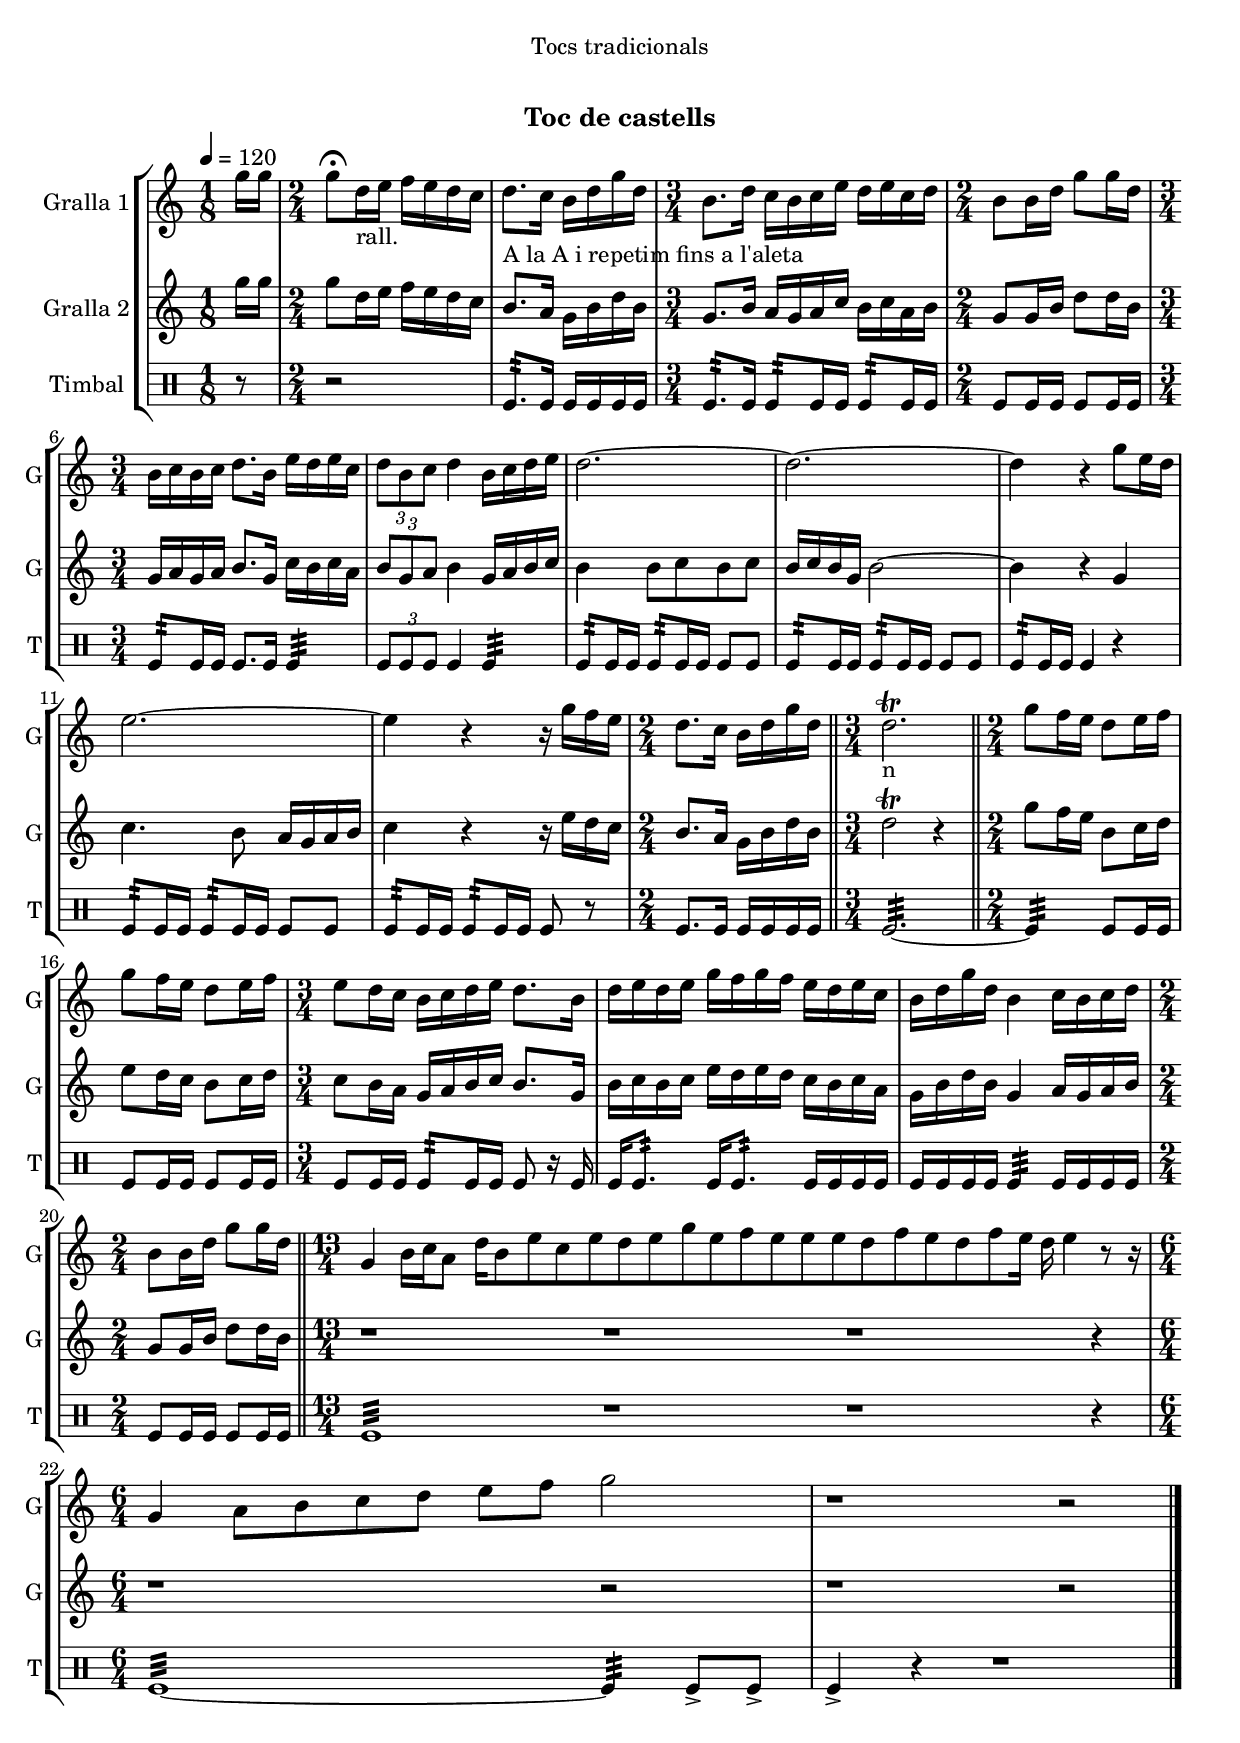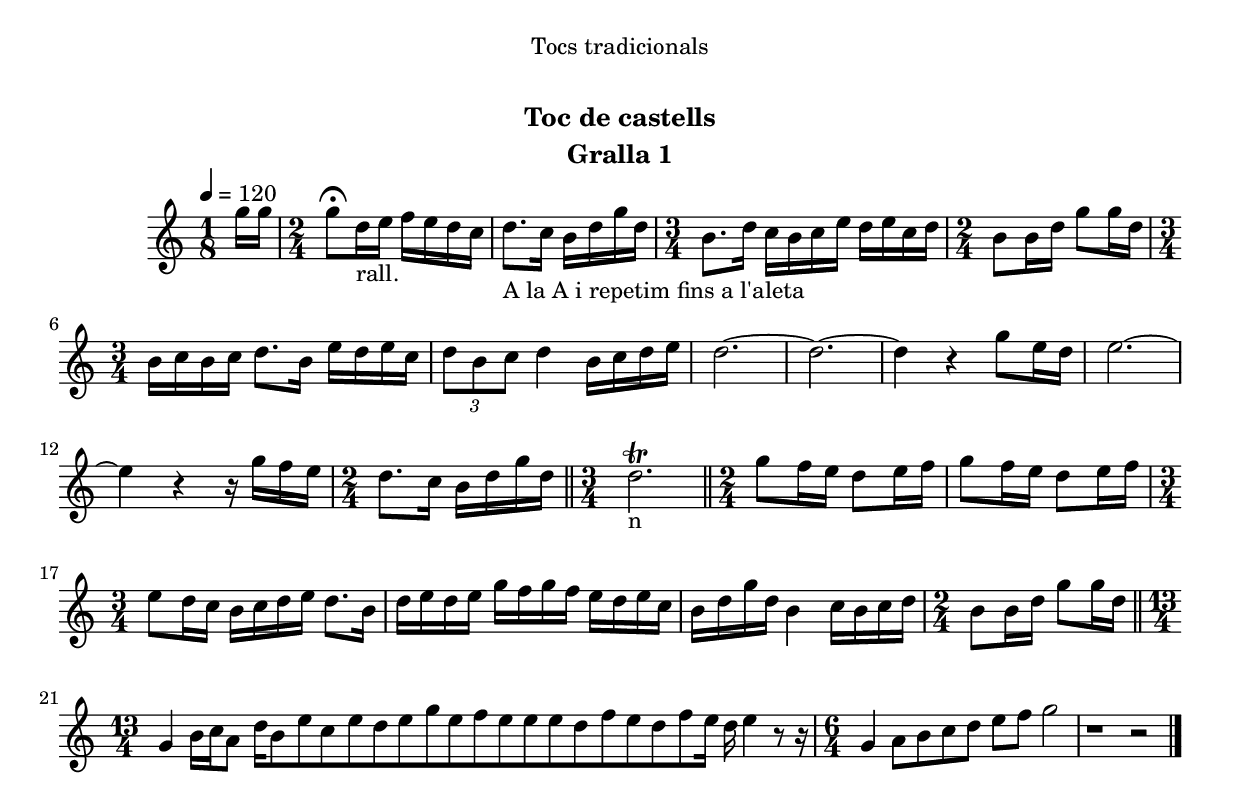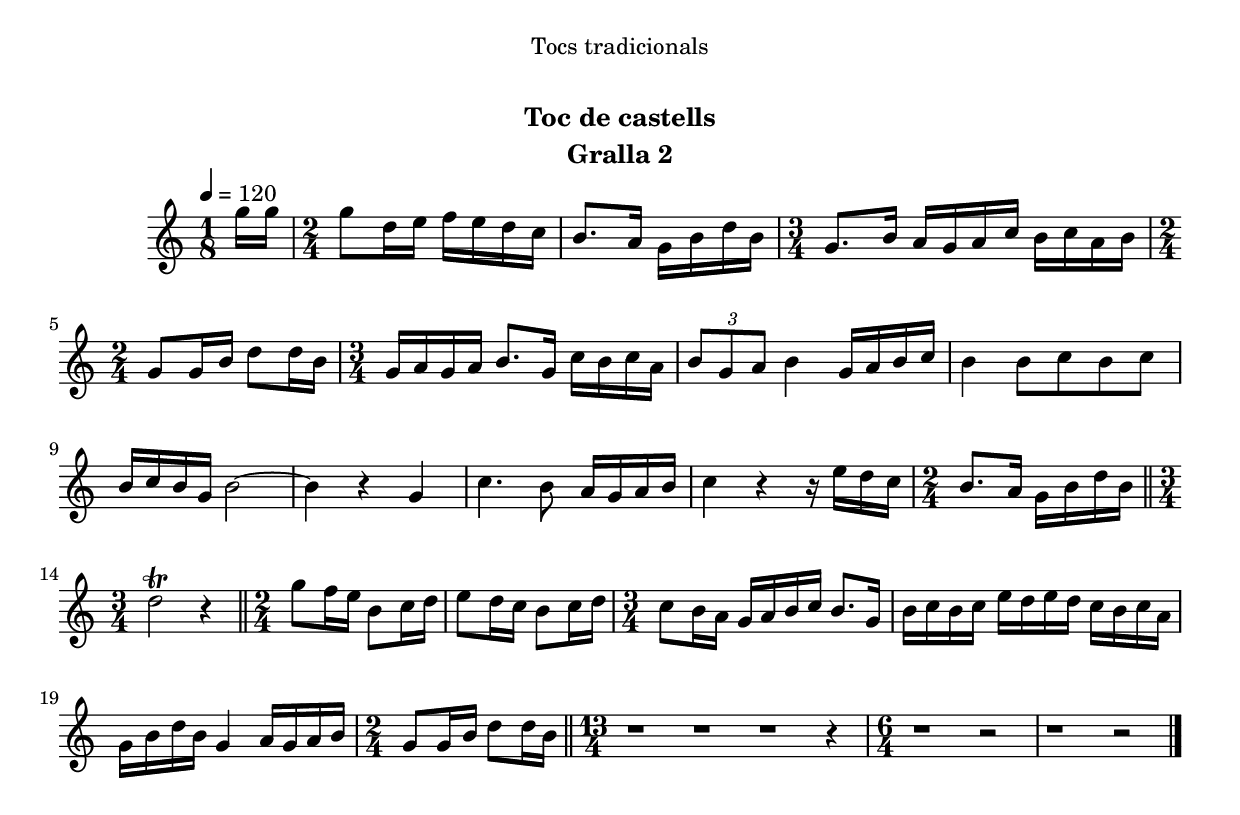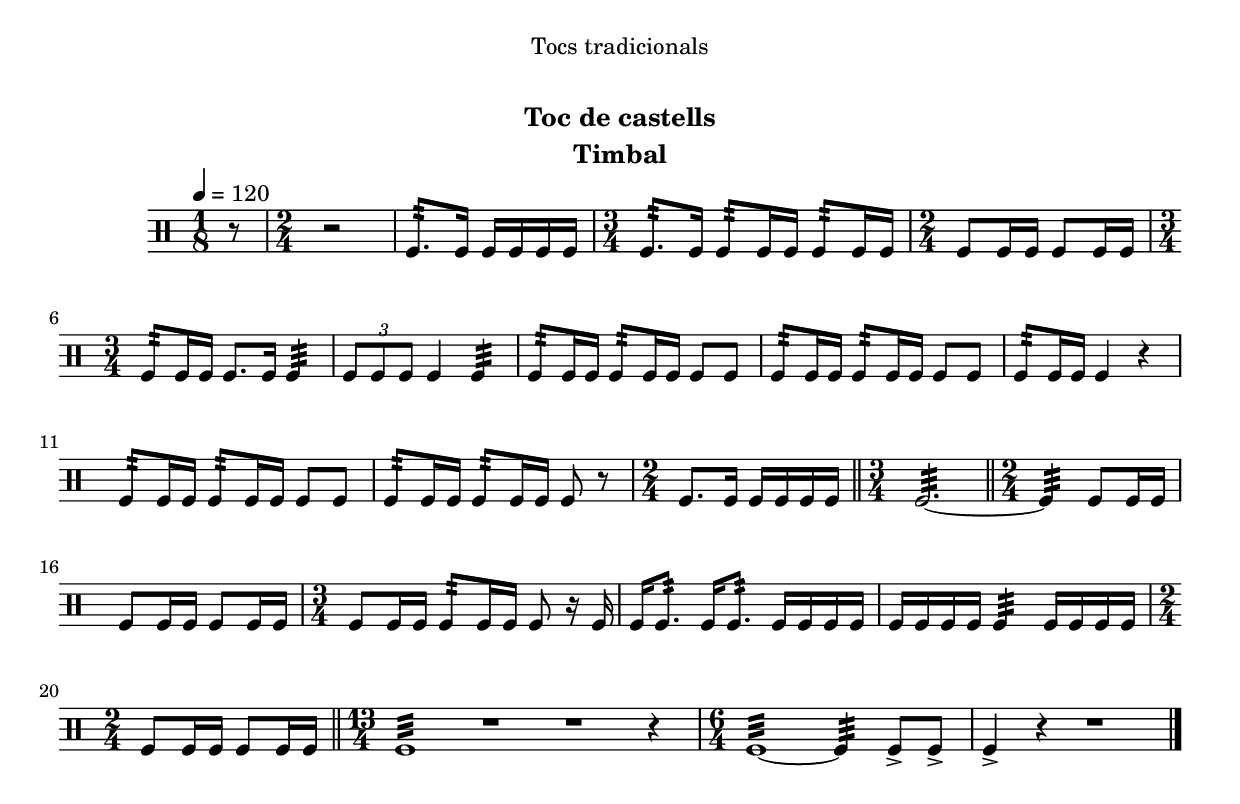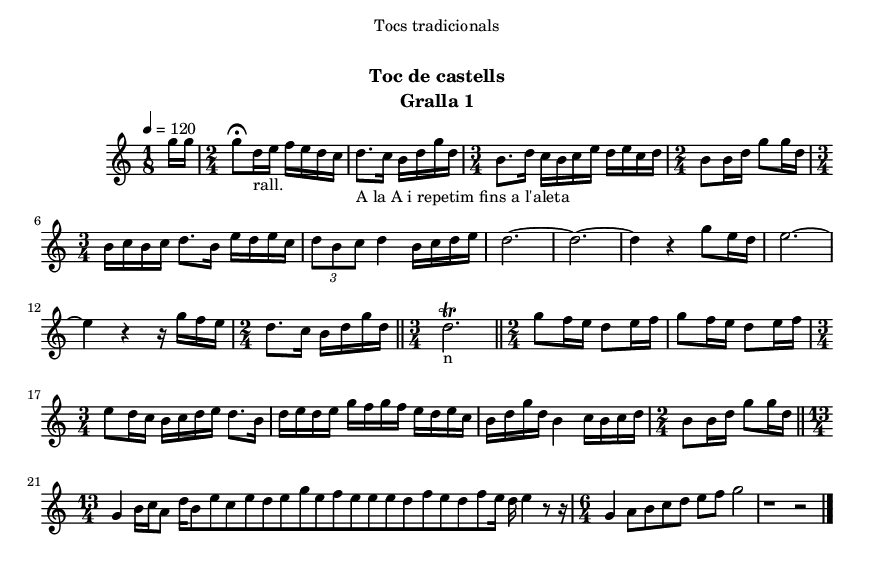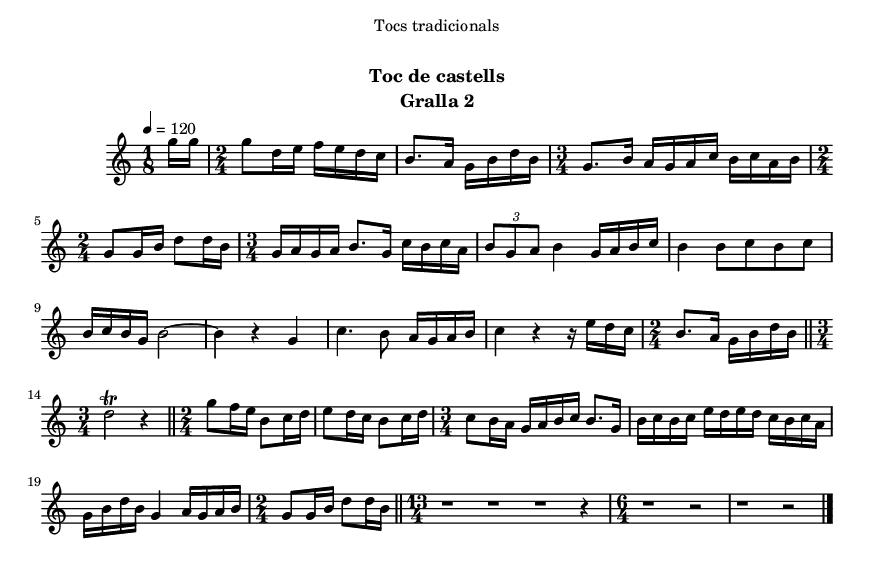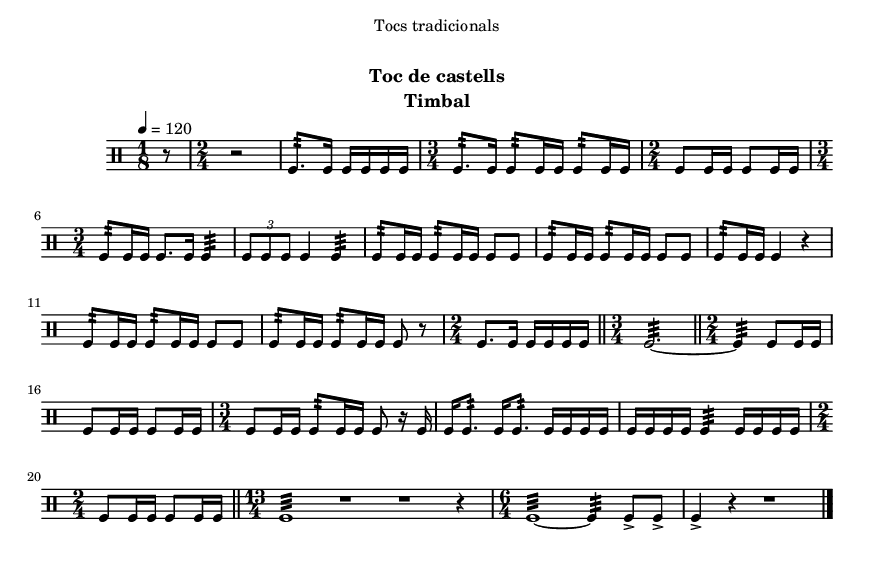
\version "2.16.0"

\header {
  dedication="Tocs tradicionals"
  title="  "
  subtitle="Toc de castells"
  subsubtitle=""
  poet=""
  meter=""
  piece=""
  composer=""
  arranger=""
  opus=""
  instrument=""
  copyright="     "
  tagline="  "
}

liniaroAa =
\relative g''
{
  \tempo 4=120
  \clef treble
  \key c \major
  \time 1/8
  g16 g  |
  \time 2/4   g8 \fermata d16 _"rall." e f e d c  |
  d8. _"A la A i repetim
fins a l'aleta" c16 b d g d  |
  \time 3/4   b8. _"" d16 c b c e d e c d  |
  %05
  \time 2/4   b8 b16 d g8 g16 d  |
  \time 3/4   b16 _"" c b c d8. b16 e d e c  |
  \times 2/3 { d8 b c } d4 b16 c d e  |
  d2. ~  |
  d2. ~  |
  %10
  d4 r g8 e16 d  |
  e2. ~  |
  e4 r r16 g f e  |
  \time 2/4   d8. c16 b d  g d  \bar "||"
  \time 3/4   d2.\trill _"n"  \bar "||"
  %15
  \time 2/4   g8 f16  e d8 e16  f  |
  g8 f16 e d8 e16 f  |
  \time 3/4   e8 d16 c b c d e d8. b16  |
  d16 e d e g f g f e d e c  |
  b16 d g d b4 c16 b c d  |
  %20
  \time 2/4   b8 b16 d g8 g16 d  \bar "||"
  \time 13/4   g,4 b16 c a8 d16 b8 e c e d e g e f e e e d f e d f e16 d e4 r8 r16  | % kompletite
  \time 6/4   g,4 a8 b c d e f g2  |
  r1 r2  \bar "|." % kompletite
}

liniaroAb =
\relative g''
{
  \tempo 4=120
  \clef treble
  \key c \major
  \time 1/8
  g16 g  |
  \time 2/4   g8 d16 e f e d c  |
  b8. a16 g b d b  |
  \time 3/4   g8. b16 a g a c b c a b  |
  %05
  \time 2/4   g8 g16 b d8 d16 b  |
  \time 3/4   g16 a g a b8. g16 c b c a  |
  \times 2/3 { b8 g a } b4 g16 a b c  |
  b4 b8 c b c  |
  b16 c b g b2 ~  |
  %10
  b4 r g  |
  c4. b8 a16 g a b  |
  c4 r r16 e d c  |
  \time 2/4   b8. a16 g b d b  \bar "||"
  \time 3/4   d2\trill r4  \bar "||" % kompletite
  %15
  \time 2/4   g8 f16 e b8 c16 d  |
  e8 d16 c b8 c16 d  |
  \time 3/4   c8 b16 a g a b c b8. g16  |
  b16 c b c e d e d c b c a  |
  g16 b d b g4 a16 g a b  |
  %20
  \time 2/4   g8 g16 b d8 d16 b  \bar "||"
  \time 13/4   r1 r1 r1 r4  | % kompletite
  \time 6/4   r1 r2  | % kompletite
  r1 r2  \bar "|." % kompletite
}

liniaroAc =
\drummode
{
  \tempo 4=120
  \time 1/8
  r8  |
  \time 2/4   r2  |
  tomfl8.:32 tomfl16 tomfl tomfl tomfl tomfl  |
  \time 3/4   tomfl8.:32 tomfl16 tomfl8:32 tomfl16 tomfl tomfl8:32 tomfl16 tomfl  |
  %05
  \time 2/4   tomfl8 tomfl16 tomfl tomfl8 tomfl16 tomfl  |
  \time 3/4   tomfl8:32 tomfl16 tomfl tomfl8. tomfl16 tomfl4:32  |
  \times 2/3 { tomfl8 tomfl tomfl } tomfl4 tomfl:32  |
  tomfl8:32 tomfl16 tomfl tomfl8:32 tomfl16 tomfl tomfl8 tomfl  |
  tomfl8:32 tomfl16 tomfl tomfl8:32 tomfl16 tomfl tomfl8 tomfl  |
  %10
  tomfl8:32 tomfl16 tomfl tomfl4 r  |
  tomfl8:32 tomfl16 tomfl tomfl8:32 tomfl16 tomfl tomfl8 tomfl  |
  tomfl8:32 tomfl16 tomfl tomfl8:32 tomfl16 tomfl tomfl8 r  |
  \time 2/4   tomfl8. tomfl16 tomfl tomfl tomfl tomfl  \bar "||"
  \time 3/4   tomfl2.:32 ~  \bar "||"
  %15
  \time 2/4   tomfl4:32 tomfl8 tomfl16 tomfl  |
  tomfl8 tomfl16 tomfl tomfl8 tomfl16 tomfl  |
  \time 3/4   tomfl8 tomfl16 tomfl tomfl8:32 tomfl16 tomfl  tomfl8 r16 tomfl  |
  tomfl16 tomfl8.:32  tomfl16 tomfl8.:32 tomfl16 tomfl tomfl tomfl  |
  tomfl16 tomfl tomfl tomfl tomfl4:32 tomfl16 tomfl tomfl tomfl  |
  %20
  \time 2/4   tomfl8 tomfl16 tomfl tomfl8 tomfl16 tomfl  \bar "||"
  \time 13/4   tomfl1:32 r1 r1 r4  | % kompletite
  \time 6/4   tomfl1:32 ~ tomfl4:32 tomfl8-> tomfl->  |
  tomfl4-> r r1  \bar "|." % kompletite
}

\book {

\paper {
  print-page-number = false
}

\bookpart {
  \score {
    \new StaffGroup {
      \override Score.RehearsalMark #'self-alignment-X = #LEFT
      <<
        \new Staff \with {instrumentName = #"Gralla 1" shortInstrumentName = #"G"} \liniaroAa
        \new Staff \with {instrumentName = #"Gralla 2" shortInstrumentName = #"G"} \liniaroAb
        \new DrumStaff \with {instrumentName = #"Timbal" shortInstrumentName = #"T"} \liniaroAc
      >>
    }
    \layout {}
  }\score { \unfoldRepeats
    \new StaffGroup {
      \override Score.RehearsalMark #'self-alignment-X = #LEFT
      <<
        \new Staff \with {instrumentName = #"Gralla 1" shortInstrumentName = #"G"} \liniaroAa
        \new Staff \with {instrumentName = #"Gralla 2" shortInstrumentName = #"G"} \liniaroAb
        \new DrumStaff \with {instrumentName = #"Timbal" shortInstrumentName = #"T"} \liniaroAc
      >>
    }
    \midi {}
  }
}

\bookpart {
  \header {instrument="Gralla 1"}
  \score {
    \new StaffGroup {
      \override Score.RehearsalMark #'self-alignment-X = #LEFT
      <<
        \new Staff \liniaroAa
      >>
    }
    \layout {}
  }\score { \unfoldRepeats
    \new StaffGroup {
      \override Score.RehearsalMark #'self-alignment-X = #LEFT
      <<
        \new Staff \liniaroAa
      >>
    }
    \midi {}
  }
}

\bookpart {
  \header {instrument="Gralla 2"}
  \score {
    \new StaffGroup {
      \override Score.RehearsalMark #'self-alignment-X = #LEFT
      <<
        \new Staff \liniaroAb
      >>
    }
    \layout {}
  }\score { \unfoldRepeats
    \new StaffGroup {
      \override Score.RehearsalMark #'self-alignment-X = #LEFT
      <<
        \new Staff \liniaroAb
      >>
    }
    \midi {}
  }
}

\bookpart {
  \header {instrument="Timbal"}
  \score {
    \new StaffGroup {
      \override Score.RehearsalMark #'self-alignment-X = #LEFT
      <<
        \new DrumStaff \liniaroAc
      >>
    }
    \layout {}
  }\score { \unfoldRepeats
    \new StaffGroup {
      \override Score.RehearsalMark #'self-alignment-X = #LEFT
      <<
        \new DrumStaff \liniaroAc
      >>
    }
    \midi {}
  }
}

}

\book {

\paper {
  print-page-number = false
  #(set-paper-size "a6landscape")
  #(layout-set-staff-size 14)
}

\bookpart {
  \header {instrument="Gralla 1"}
  \score {
    \new StaffGroup {
      \override Score.RehearsalMark #'self-alignment-X = #LEFT
      <<
        \new Staff \liniaroAa
      >>
    }
    \layout {}
  }
}

\bookpart {
  \header {instrument="Gralla 2"}
  \score {
    \new StaffGroup {
      \override Score.RehearsalMark #'self-alignment-X = #LEFT
      <<
        \new Staff \liniaroAb
      >>
    }
    \layout {}
  }
}

\bookpart {
  \header {instrument="Timbal"}
  \score {
    \new StaffGroup {
      \override Score.RehearsalMark #'self-alignment-X = #LEFT
      <<
        \new DrumStaff \liniaroAc
      >>
    }
    \layout {}
  }
}

}

